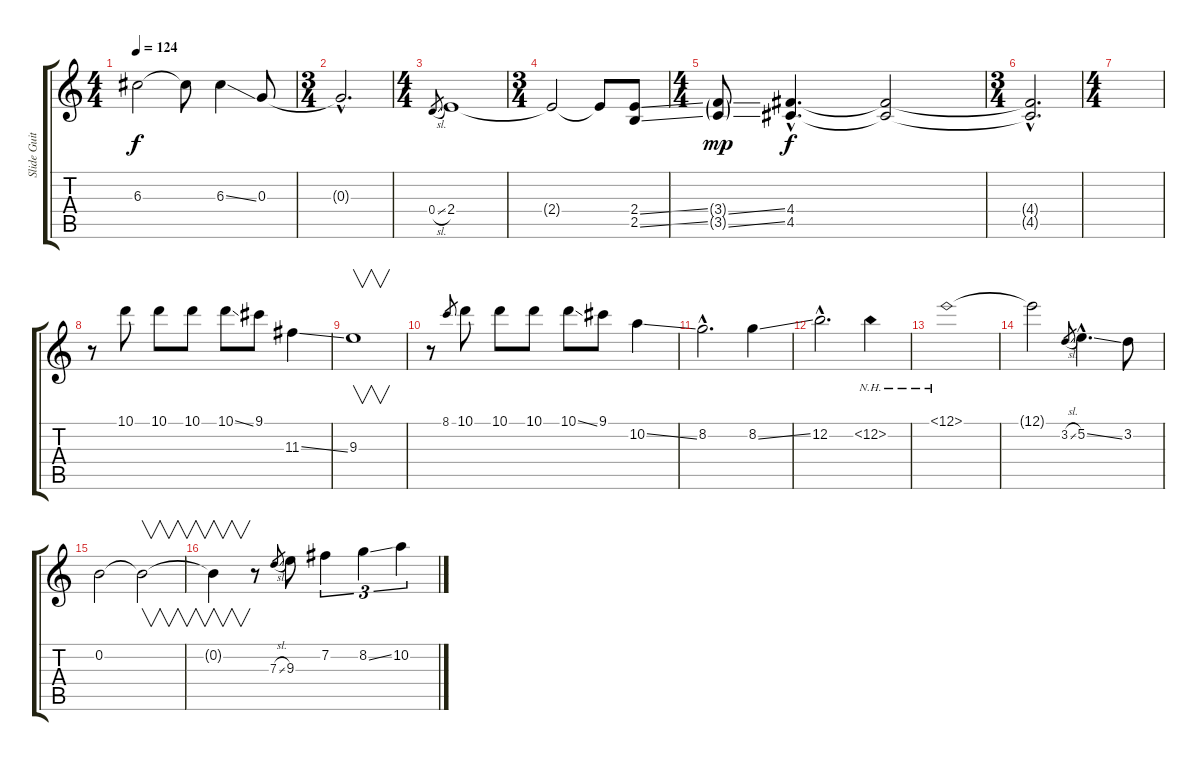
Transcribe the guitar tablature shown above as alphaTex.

\track ("Slide Guitar" "Slide Guit") {instrument overdrivenguitar}
\staff {score tabs}
\tuning (E4 B3 G3 D3 A2 E2) {hide}
\ts (4 4)
\tempo 124
\clef g2
\ks c
6.3.2{dy f volume 13} 6.3{t}.8 6.3{ss}.4 0.3.8 |
\ts (3 4)
0.3{hac t}.2{d} |
\ts (4 4)
0.4{sl}.8{gr} 2.4.1 |
\ts (3 4)
2.4{t}.2 2.4{t}.8 (2.4{ss} 2.5{ss}).8 |
\ts (4 4)
(3.4{ss g} 3.5{ss g}).8{dy mp} (4.4{hac} 4.5{hac}).4{d dy f} (4.4{t} 4.5{t}).2 |
\ts (3 4)
(4.4{hac t} 4.5{hac t}).2{d} |
\ts (4 4)
|
r.8 10.1.8 10.1.8 10.1.8 10.1{ss}.8 9.1.8 11.3{ss}.4 |
9.3.1{v} |
r.8 8.1.8{gr} 10.1.8 10.1.8 10.1.8 10.1{ss}.8 9.1.8 10.2{ss}.4 |
8.2{hac}.2{d} 8.2{ss}.4 |
12.2{hac}.2{d} 12.2{nh}.4 |
12.1{nh}.1 |
12.1{t}.2 3.2{sl}.8{gr} 5.2{ss hac}.4{d} 3.2.8 |
0.2.2 0.2{t}.2{v} |
0.2{t}.4{v} r.8 7.3{sl}.8{gr} 9.3.8 7.2.4{tu (3 2)} 8.2{ss}.4{tu (3 2)} 10.2.4{tu (3 2)}
